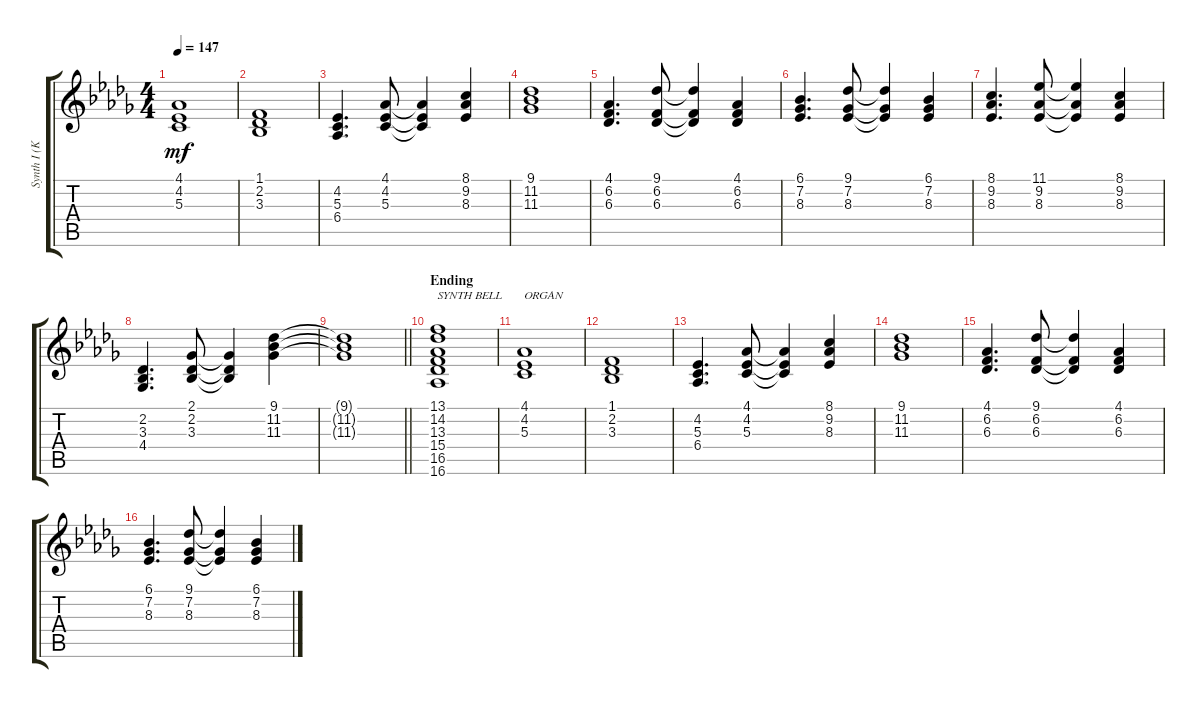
\track ("Synth I (Kotobuki Tsumugi)" "Synth I (K") {instrument drawbarorgan}
\staff {score tabs}
\tuning (E4 B3 G3 D3 A2 E2) {hide}
\ts (4 4)
\tempo 147
\clef g2
\ks db
(4.1 4.2 5.3).1{dy mf} |
(1.1 2.2 3.3).1 |
(4.2 5.3 6.4).4{d} (4.1 4.2 5.3).8 (4.1{t} 4.2{t} 5.3{t}).4 (8.1 9.2 8.3).4 |
(9.1 11.2 11.3).1 |
(4.1 6.2 6.3).4{d} (9.1 6.2 6.3).8 (9.1{t} 6.2{t} 6.3{t}).4 (4.1 6.2 6.3).4 |
(6.1 7.2 8.3).4{d} (9.1 7.2 8.3).8 (9.1{t} 7.2{t} 8.3{t}).4 (6.1 7.2 8.3).4 |
(8.1 9.2 8.3).4{d} (11.1 9.2 8.3).8 (11.1{t} 9.2{t} 8.3{t}).4 (8.1 9.2 8.3).4 |
(2.2 3.3 4.4).4{d} (2.1 2.2 3.3).8 (2.1{t} 2.2{t} 3.3{t}).4 (9.1 11.2 11.3).4 |
\barLineRight lightlight
(9.1{t} 11.2{t} 11.3{t}).1 |
\section ("" "Ending")
(13.1 14.2 13.3 15.4 16.5 16.6).1{txt "SYNTH BELL"} |
(4.1 4.2 5.3).1{txt "ORGAN"} |
(1.1 2.2 3.3).1 |
(4.2 5.3 6.4).4{d} (4.1 4.2 5.3).8 (4.1{t} 4.2{t} 5.3{t}).4 (8.1 9.2 8.3).4 |
(9.1 11.2 11.3).1 |
(4.1 6.2 6.3).4{d} (9.1 6.2 6.3).8 (9.1{t} 6.2{t} 6.3{t}).4 (4.1 6.2 6.3).4 |
(6.1 7.2 8.3).4{d} (9.1 7.2 8.3).8 (9.1{t} 7.2{t} 8.3{t}).4 (6.1 7.2 8.3).4
